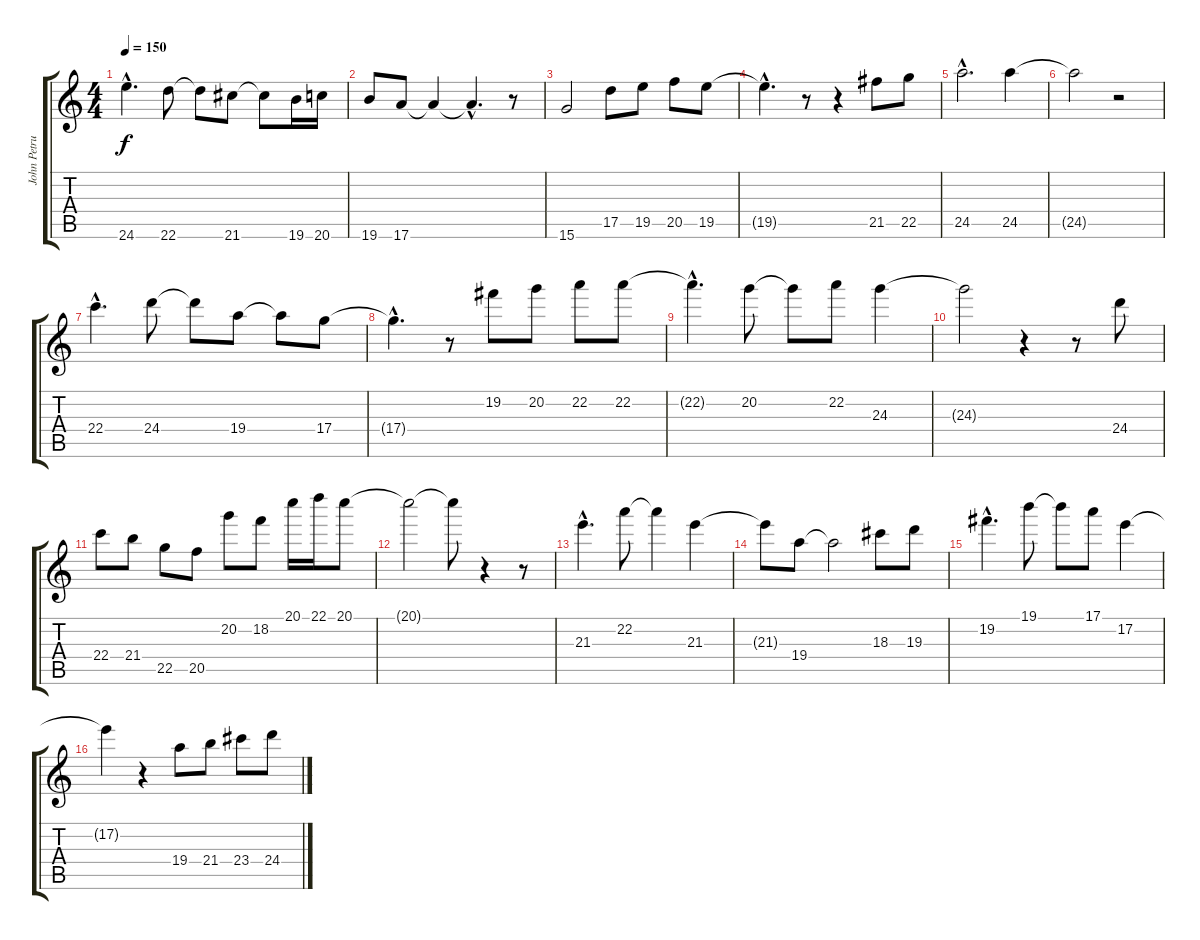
\track ("John Petrucci: Lead" "John Petru") {instrument distortionguitar}
\staff {score tabs}
\tuning (E4 B3 G3 D3 A2 E2) {hide}
\ts (4 4)
\tempo 150
\clef g2
\ks c
24.6{hac}.4{d dy f} 22.6.8 22.6{t}.8 21.6.8 21.6{t}.8 19.6.16 20.6.16 |
19.6.8 17.6.8 17.6{t}.4 17.6{hac t}.4{d} r.8 |
15.6.2 17.5.8 19.5.8 20.5.8 19.5.8 |
19.5{hac t}.4{d} r.8 r.4 21.5.8 22.5.8 |
24.5{hac}.2{d} 24.5.4 |
24.5{t}.2 r.2 |
22.4{hac}.4{d} 24.4.8 24.4{t}.8 19.4.8 19.4{t}.8 17.4.8 |
17.4{hac t}.4{d} r.8 19.2.8 20.2.8 22.2.8 22.2.8 |
22.2{hac t}.4{d} 20.2.8 20.2{t}.8 22.2.8 24.3.4 |
24.3{t}.2 r.4 r.8 24.4.8 |
22.4.8 21.4.8 22.5.8 20.5.8 20.2.8 18.2.8 20.1.16 22.1.16 20.1.8 |
20.1{t}.2 20.1{t}.8 r.4 r.8 |
21.3{hac}.4{d} 22.2.8 22.2{t}.4 21.3.4 |
21.3{t}.8 19.4.8 19.4{t}.2 18.3.8 19.3.8 |
19.2{hac}.4{d} 19.1.8 19.1{t}.8 17.1.8 17.2.4 |
17.2{t}.4 r.4 19.4.8 21.4.8 23.4.8 24.4.8
